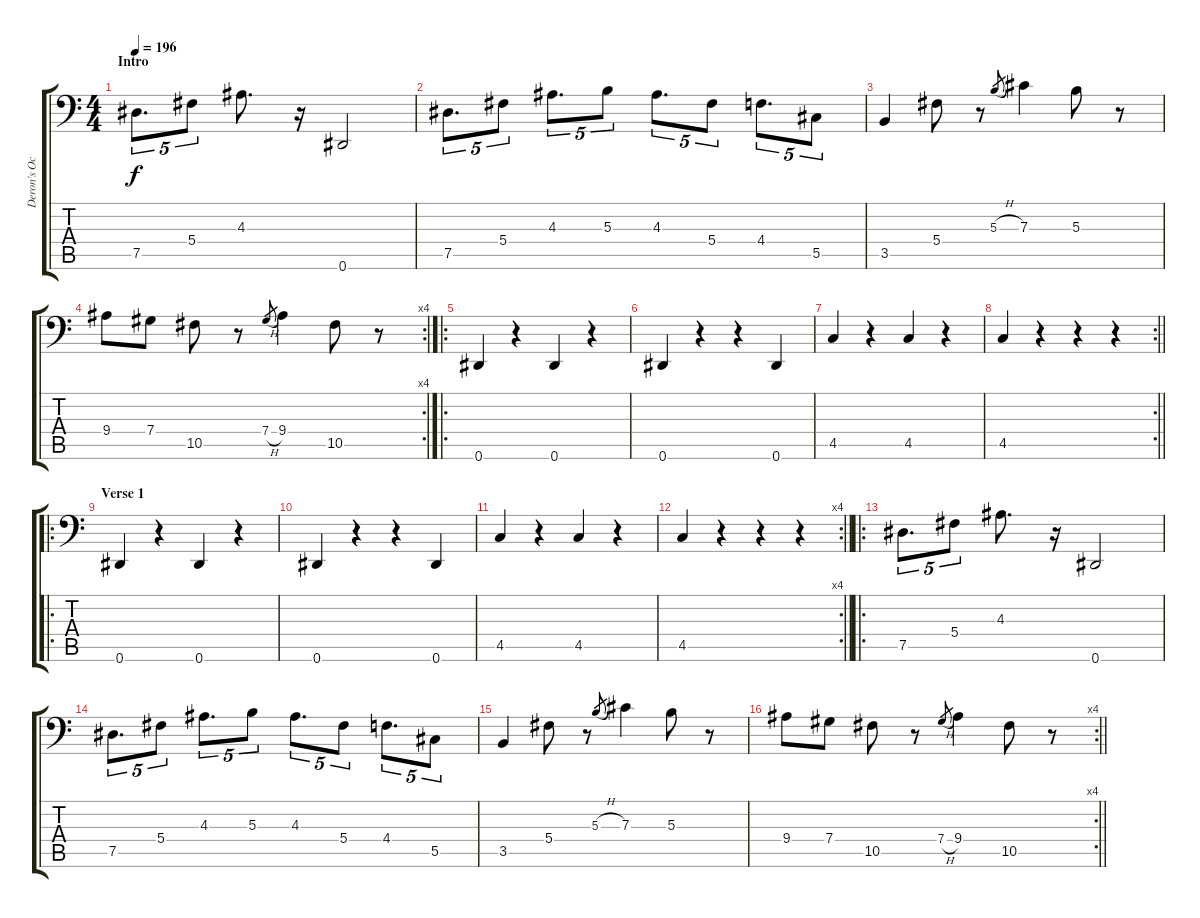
\track ("Deron's Octaver" "Deron's Oc") {instrument overdrivenguitar}
\staff {score tabs}
\tuning (Eb3 Bb2 Gb2 Db2 Ab1 Eb1) {hide}
\ts (4 4)
\section ("" "Intro")
\tempo 196
\clef f4
\ks c
7.5.8{d tu (5 4) dy f instrument overdrivenguitar} 5.4.8{tu (5 4)} 4.3.8{d} r.16 0.6.2 |
7.5.8{d tu (5 4)} 5.4.8{tu (5 4)} 4.3.8{d tu (5 4)} 5.3.8{tu (5 4)} 4.3.8{d tu (5 4)} 5.4.8{tu (5 4)} 4.4.8{d tu (5 4)} 5.5.8{tu (5 4)} |
3.5.4 5.4.8 r.8 5.3{h}.8{gr} 7.3.4 5.3.8 r.8 |
\rc 4
9.4.8 7.4.8 10.5.8 r.8 7.4{h}.8{gr} 9.4.4 10.5.8 r.8 |
\ro
0.6.4 r.4 0.6.4 r.4 |
0.6.4 r.4 r.4 0.6.4 |
4.5.4 r.4 4.5.4 r.4 |
\rc 2
\barLineRight lightlight
4.5.4 r.4 r.4 r.4 |
\ro
\section ("" "Verse 1")
0.6.4 r.4 0.6.4 r.4 |
0.6.4 r.4 r.4 0.6.4 |
4.5.4 r.4 4.5.4 r.4 |
\rc 4
\barLineRight lightlight
4.5.4 r.4 r.4 r.4 |
\ro
7.5.8{d tu (5 4)} 5.4.8{tu (5 4)} 4.3.8{d} r.16 0.6.2 |
7.5.8{d tu (5 4)} 5.4.8{tu (5 4)} 4.3.8{d tu (5 4)} 5.3.8{tu (5 4)} 4.3.8{d tu (5 4)} 5.4.8{tu (5 4)} 4.4.8{d tu (5 4)} 5.5.8{tu (5 4)} |
3.5.4 5.4.8 r.8 5.3{h}.8{gr} 7.3.4 5.3.8 r.8 |
\rc 4
\barLineRight lightlight
9.4.8 7.4.8 10.5.8 r.8 7.4{h}.8{gr} 9.4.4 10.5.8 r.8
